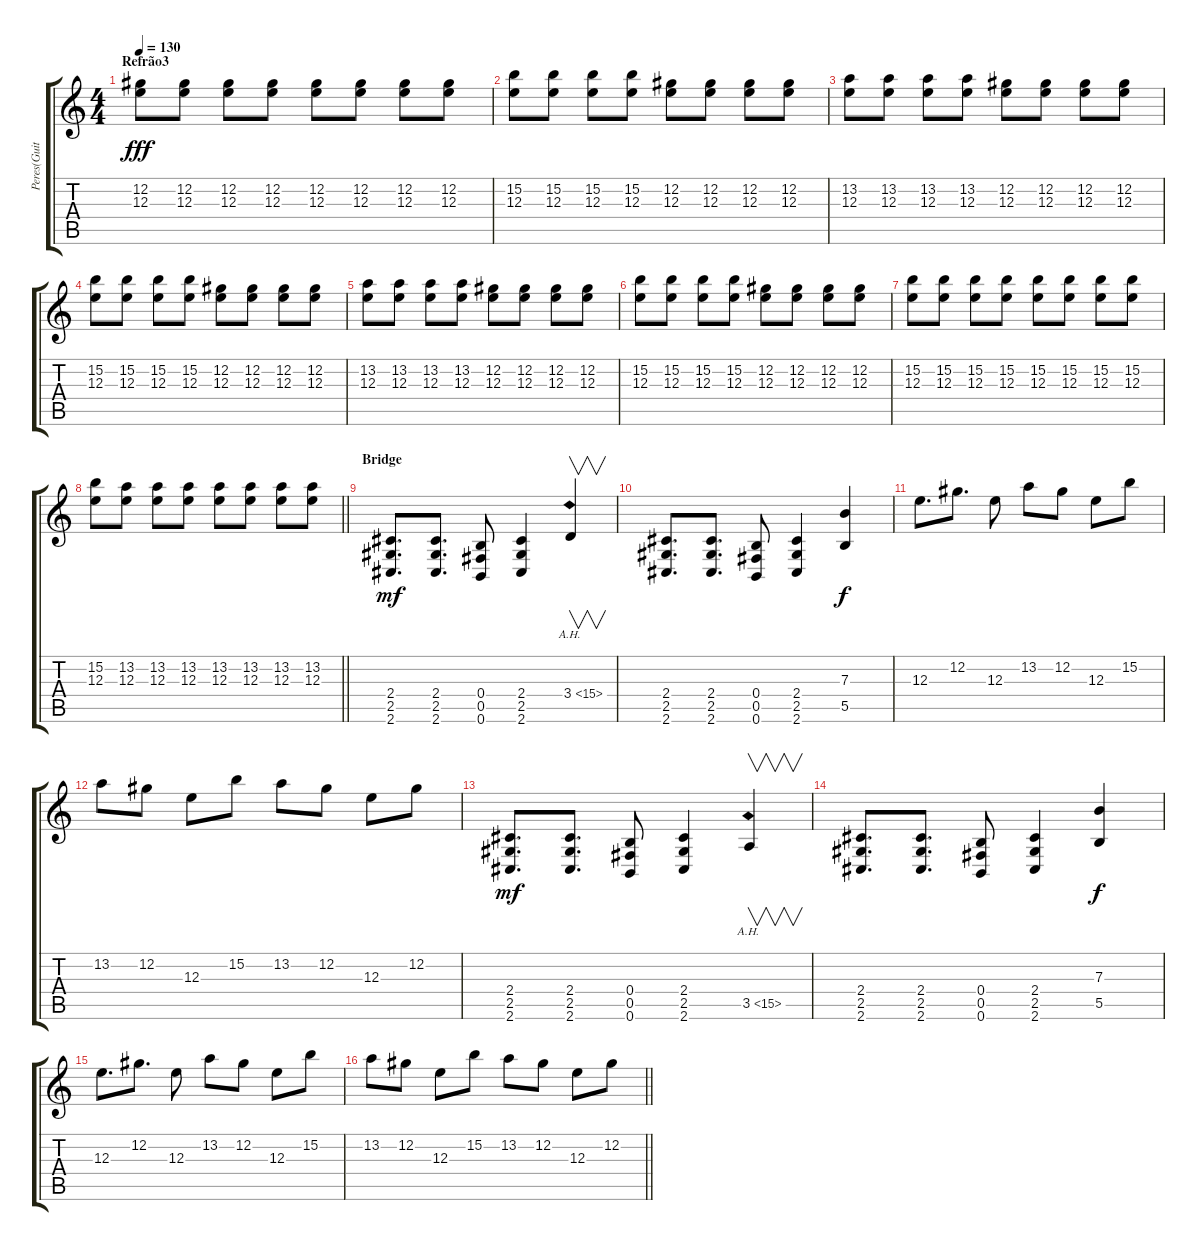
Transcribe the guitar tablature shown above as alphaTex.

\track ("Peres(Guitarra)" "Peres(Guit") {instrument overdrivenguitar}
\staff {score tabs}
\tuning (Db4 Ab3 E3 B2 Gb2 B1) {hide}
\ts (4 4)
\section ("" "Refrão3")
\tempo 130
\clef g2
\ks c
(12.2 12.3).8{dy fff} (12.2 12.3).8 (12.2 12.3).8 (12.2 12.3).8 (12.2 12.3).8 (12.2 12.3).8 (12.2 12.3).8 (12.2 12.3).8 |
(15.2 12.3).8 (15.2 12.3).8 (15.2 12.3).8 (15.2 12.3).8 (12.2 12.3).8 (12.2 12.3).8 (12.2 12.3).8 (12.2 12.3).8 |
(13.2 12.3).8 (13.2 12.3).8 (13.2 12.3).8 (13.2 12.3).8 (12.2 12.3).8 (12.2 12.3).8 (12.2 12.3).8 (12.2 12.3).8 |
(15.2 12.3).8 (15.2 12.3).8 (15.2 12.3).8 (15.2 12.3).8 (12.2 12.3).8 (12.2 12.3).8 (12.2 12.3).8 (12.2 12.3).8 |
(13.2 12.3).8 (13.2 12.3).8 (13.2 12.3).8 (13.2 12.3).8 (12.2 12.3).8 (12.2 12.3).8 (12.2 12.3).8 (12.2 12.3).8 |
(15.2 12.3).8 (15.2 12.3).8 (15.2 12.3).8 (15.2 12.3).8 (12.2 12.3).8 (12.2 12.3).8 (12.2 12.3).8 (12.2 12.3).8 |
(15.2 12.3).8 (15.2 12.3).8 (15.2 12.3).8 (15.2 12.3).8 (15.2 12.3).8 (15.2 12.3).8 (15.2 12.3).8 (15.2 12.3).8 |
\barLineRight lightlight
(15.2 12.3).8 (13.2 12.3).8 (13.2 12.3).8 (13.2 12.3).8 (13.2 12.3).8 (13.2 12.3).8 (13.2 12.3).8 (13.2 12.3).8 |
\section ("" "Bridge")
(2.4 2.5 2.6).8{d dy mf} (2.4 2.5 2.6).8{d} (0.4 0.5 0.6).8 (2.4 2.5 2.6).4 3.4{ah 12}.4{v} |
(2.4 2.5 2.6).8{d} (2.4 2.5 2.6).8{d} (0.4 0.5 0.6).8 (2.4 2.5 2.6).4 (7.3 5.5).4{dy f} |
12.3.8{d} 12.2.8{d} 12.3.8 13.2.8 12.2.8 12.3.8 15.2.8 |
13.2.8 12.2.8 12.3.8 15.2.8 13.2.8 12.2.8 12.3.8 12.2.8 |
(2.4 2.5 2.6).8{d dy mf} (2.4 2.5 2.6).8{d} (0.4 0.5 0.6).8 (2.4 2.5 2.6).4 3.5{ah 12}.4{v} |
(2.4 2.5 2.6).8{d} (2.4 2.5 2.6).8{d} (0.4 0.5 0.6).8 (2.4 2.5 2.6).4 (7.3 5.5).4{dy f} |
12.3.8{d} 12.2.8{d} 12.3.8 13.2.8 12.2.8 12.3.8 15.2.8 |
\barLineRight lightlight
13.2.8 12.2.8 12.3.8 15.2.8 13.2.8 12.2.8 12.3.8 12.2.8
